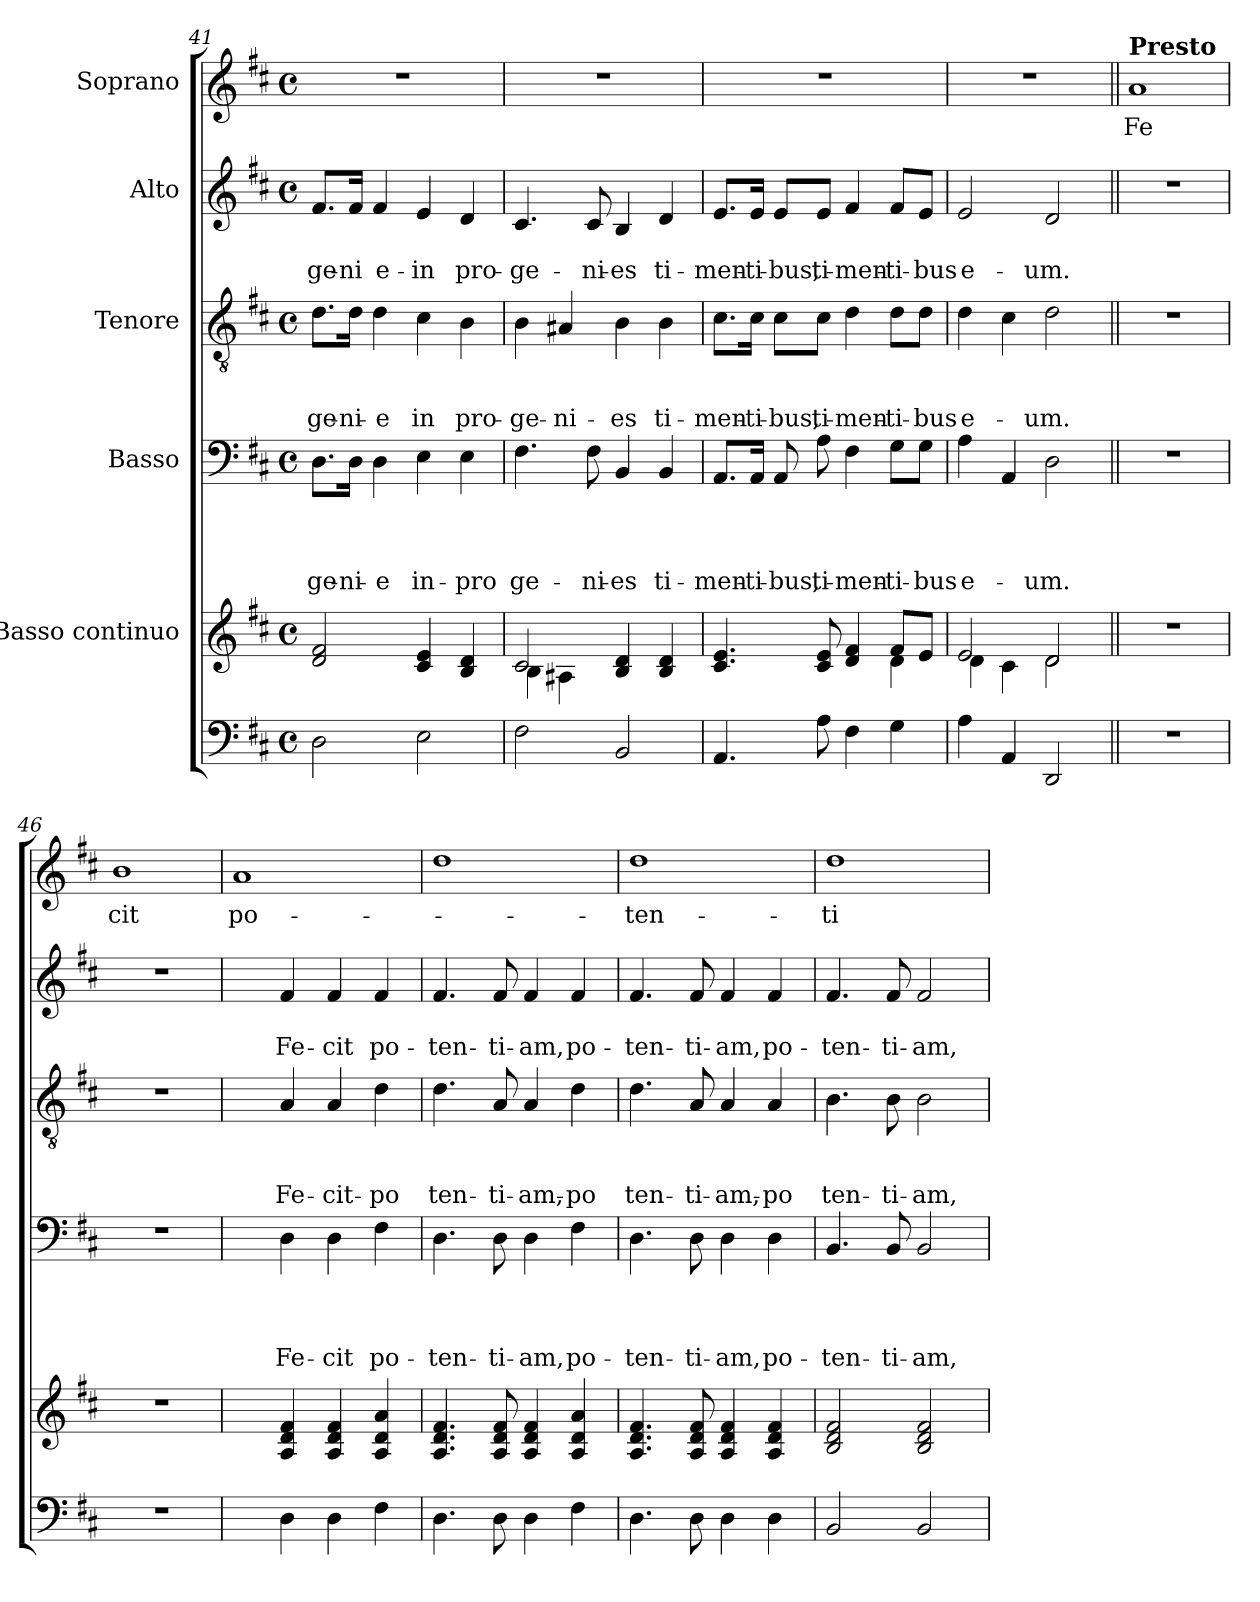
**kern	**kern	**kern	**text	**text	**text	**text	**kern	**text	**text	**text	**kern	**text	**text	**kern	**text
*part6	*part5	*part4	*part4	*part4	*part4	*part4	*part3	*part3	*part3	*part3	*part2	*part2	*part2	*part1	*part1
*staff6	*staff5	*staff4	*staff4	*staff4	*staff4	*staff4	*staff3	*staff3	*staff3	*staff3	*staff2	*staff2	*staff2	*staff1	*staff1
*	*I"Basso continuo	*I"Basso	*	*	*	*	*I"Tenore	*	*	*	*I"Alto	*	*	*I"Soprano	*
!!LO:PB:g=z
*clefF4	*clefG2	*clefF4	*	*	*	*	*clefGv2	*	*	*	*clefG2	*	*	*clefG2	*
*k[f#c#]	*k[f#c#]	*k[f#c#]	*	*	*	*	*k[f#c#]	*	*	*	*k[f#c#]	*	*	*k[f#c#]	*
*D:	*D:	*D:	*	*	*	*	*D:	*	*	*	*D:	*	*	*D:	*
*M4/4	*M4/4	*M4/4	*	*	*	*	*M4/4	*	*	*	*M4/4	*	*	*M4/4	*
*met(c)	*met(c)	*met(c)	*	*	*	*	*met(c)	*	*	*	*met(c)	*	*	*met(c)	*
=41	=41	=41	=41	=41	=41	=41	=41	=41	=41	=41	=41	=41	=41	=41	=41
!	!	!	!	!	!	!LO:LY:b	!	!	!	!LO:LY:b	!	!	!LO:LY:b	!	!
2D\	2d/ 2f#/	8.D\L	.	.	.	-ge-	8.d\L	.	.	-ge-	8.f#/L	.	-ge-	1r	.
!	!	!	!	!	!	!LO:LY:b	!	!	!	!LO:LY:b	!	!	!LO:LY:b	!	!
.	.	16D\Jk	.	.	.	-ni-	16d\Jk	.	.	-ni-	16f#/Jk	.	-ni	.	.
!	!	!	!	!	!	!LO:LY:b	!	!	!	!LO:LY:b	!	!	!LO:LY:b	!	!
.	.	4D\	.	.	.	-e	4d\	.	.	-e	4f#/	.	e-	.	.
!	!	!	!	!	!	!LO:LY:b	!	!	!	!LO:LY:b	!	!	!LO:LY:b	!	!
2E\	4c#/ 4e/	4E\	.	.	.	in-	4c#\	.	.	in	4e/	.	-in	.	.
!	!	!	!	!	!	!LO:LY:b	!	!	!	!LO:LY:b	!	!	!LO:LY:b	!	!
.	4B/ 4d/	4E\	.	.	.	-pro	4B\	.	.	pro-	4d/	.	pro-	.	.
=42	=42	=42	=42	=42	=42	=42	=42	=42	=42	=42	=42	=42	=42	=42	=42
*	*^	*	*	*	*	*	*	*	*	*	*	*	*	*	*
!	!	!	!	!	!	!	!LO:LY:b	!	!	!	!LO:LY:b	!	!	!LO:LY:b	!	!
2F#\	2c#/	4B\	4.F#\	.	.	.	ge-	4B\	.	.	-ge-	4.c#/	.	-ge-	1r	.
!	!	!	!	!	!	!	!	!	!	!	!LO:LY:b	!	!	!	!	!
.	.	4A#X\	.	.	.	.	.	4A#X/	.	.	-ni-	.	.	.	.	.
!	!	!	!	!	!	!	!LO:LY:b	!	!	!	!	!	!	!LO:LY:b	!	!
.	.	.	8F#\	.	.	.	-ni-	.	.	.	.	8c#/	.	-ni-	.	.
!	!	!	!	!	!	!	!LO:LY:b	!	!	!	!LO:LY:b	!	!	!LO:LY:b	!	!
2BB/	4B/ 4d/	2ryy	4BB/	.	.	.	-es	4B\	.	.	-es	4B/	.	-es	.	.
!	!	!	!	!	!	!	!LO:LY:b	!	!	!	!LO:LY:b	!	!	!LO:LY:b	!	!
.	4B/ 4d/	.	4BB/	.	.	.	ti-	4B\	.	.	ti-	4d/	.	ti-	.	.
=43	=43	=43	=43	=43	=43	=43	=43	=43	=43	=43	=43	=43	=43	=43	=43	=43
*	*	*	*	*	*	*	*	*	*	*	*	*	*	*	*MM200	*
!	!	!	!	!	!	!	!LO:LY:b	!	!	!	!LO:LY:b	!	!	!LO:LY:b	!	!
4.AA/	4.c#/ 4.e/	2.ryy	8.AA/L	.	.	.	-men-	8.c#\L	.	.	-men-	8.e/L	.	-men-	1r	.
!	!	!	!	!	!	!	!LO:LY:b	!	!	!	!LO:LY:b	!	!	!LO:LY:b	!	!
.	.	.	16AA/Jk	.	.	.	-ti-	16c#\Jk	.	.	-ti-	16e/Jk	.	-ti-	.	.
!	!	!	!	!	!	!	!LO:LY:b	!	!	!	!LO:LY:b	!	!	!LO:LY:b	!	!
.	.	.	8AA/	.	.	.	-bus,	8c#\L	.	.	-bus,	8e/L	.	-bus,	.	.
!	!	!	!	!	!	!	!LO:LY:b	!	!	!	!LO:LY:b	!	!	!LO:LY:b	!	!
8A\	8c#/ 8e/	.	8A\	.	.	.	ti-	8c#\J	.	.	ti-	8e/J	.	ti-	.	.
!	!	!	!	!	!	!	!LO:LY:b	!	!	!	!LO:LY:b	!	!	!LO:LY:b	!	!
4F#\	4d/ 4f#/	.	4F#\	.	.	.	-men-	4d\	.	.	-men-	4f#/	.	-men-	.	.
!	!	!	!	!	!	!	!LO:LY:b	!	!	!	!LO:LY:b	!	!	!LO:LY:b	!	!
4G\	8f#/L	4d\	8G\L	.	.	.	-ti-	8d\L	.	.	-ti-	8f#/L	.	-ti-	.	.
!	!	!	!	!	!	!	!LO:LY:b	!	!	!	!LO:LY:b	!	!	!LO:LY:b	!	!
.	8e/J	.	8G\J	.	.	.	-bus	8d\J	.	.	-bus	8e/J	.	-bus	.	.
=44	=44	=44	=44	=44	=44	=44	=44	=44	=44	=44	=44	=44	=44	=44	=44	=44
!	!	!	!	!	!	!	!LO:LY:b	!	!	!	!LO:LY:b	!	!	!LO:LY:b	!	!
4A\	2e/	4d\	4A\	.	.	.	e-	4d\	.	.	e-	2e/	.	e-	1r	.
4AA/	.	4c#\	4AA/	.	.	.	.	4c#\	.	.	.	.	.	.	.	.
!	!	!	!	!	!	!	!LO:LY:b	!	!	!	!LO:LY:b	!	!	!LO:LY:b	!	!
2DD/	2d/	2d\	2D\	.	.	.	-um.	2d\	.	.	-um.	2d/	.	-um.	.	.
=45||	=45||	=45||	=45||	=45||	=45||	=45||	=45||	=45||	=45||	=45||	=45||	=45||	=45||	=45||	=45||	=45||
!	!	!	!	!	!	!	!	!	!	!	!	!	!	!	!LO:TX:a:B:t=Presto	!
!	!	!	!	!	!	!	!	!	!	!	!	!	!	!	!	!LO:LY:b
*	*v	*v	*	*	*	*	*	*	*	*	*	*	*	*	*	*
1r	1r	1r	.	.	.	.	1r	.	.	.	1r	.	.	1a	Fe
=46	=46	=46	=46	=46	=46	=46	=46	=46	=46	=46	=46	=46	=46	=46	=46
!	!	!	!	!	!	!	!	!	!	!	!	!	!	!	!LO:LY:b
1r	1r	1r	.	.	.	.	1r	.	.	.	1r	.	.	1b	cit
!!LO:LB:g=z
=47	=47	=47	=47	=47	=47	=47	=47	=47	=47	=47	=47	=47	=47	=47	=47
!	!	!	!	!	!	!	!	!	!	!	!	!	!	!	!LO:LY:b
4ryy	4ryy	4ryy	.	.	.	.	4ryy	.	.	.	4ryy	.	.	1a	po-
!	!	!	!	!	!	!LO:LY:b	!	!	!	!LO:LY:b	!	!	!LO:LY:b	!	!
4D\	4A/ 4d/ 4f#/	4D\	.	.	.	Fe-	4A/	.	.	Fe-	4f#/	.	Fe-	.	.
!	!	!	!	!	!	!LO:LY:b	!	!	!	!LO:LY:b	!	!	!LO:LY:b	!	!
4D\	4A/ 4d/ 4f#/	4D\	.	.	.	-cit	4A/	.	.	-cit-	4f#/	.	-cit	.	.
!	!	!	!	!	!	!LO:LY:b	!	!	!	!LO:LY:b	!	!	!LO:LY:b	!	!
4F#\	4A/ 4d/ 4a/	4F#\	.	.	.	po-	4d\	.	.	-po	4f#/	.	po-	.	.
=48	=48	=48	=48	=48	=48	=48	=48	=48	=48	=48	=48	=48	=48	=48	=48
!	!	!	!	!	!	!LO:LY:b	!	!	!	!LO:LY:b	!	!	!LO:LY:b	!	!
4.D\	4.A/ 4.d/ 4.f#/	4.D\	.	.	.	-ten-	4.d\	.	.	ten-	4.f#/	.	-ten-	1dd	.
!	!	!	!	!	!	!LO:LY:b	!	!	!	!LO:LY:b	!	!	!LO:LY:b	!	!
8D\	8A/ 8d/ 8f#/	8D\	.	.	.	-ti-	8A/	.	.	-ti-	8f#/	.	-ti-	.	.
!	!	!	!	!	!	!LO:LY:b	!	!	!	!LO:LY:b	!	!	!LO:LY:b	!	!
4D\	4A/ 4d/ 4f#/	4D\	.	.	.	-am,	4A/	.	.	-am,-	4f#/	.	-am,	.	.
!	!	!	!	!	!	!LO:LY:b	!	!	!	!LO:LY:b	!	!	!LO:LY:b	!	!
4F#\	4A/ 4d/ 4a/	4F#\	.	.	.	po-	4d\	.	.	-po	4f#/	.	po-	.	.
=49	=49	=49	=49	=49	=49	=49	=49	=49	=49	=49	=49	=49	=49	=49	=49
!	!	!	!	!	!	!LO:LY:b	!	!	!	!LO:LY:b	!	!	!LO:LY:b	!	!LO:LY:b
4.D\	4.A/ 4.d/ 4.f#/	4.D\	.	.	.	-ten-	4.d\	.	.	ten-	4.f#/	.	-ten-	1dd	-ten-
!	!	!	!	!	!	!LO:LY:b	!	!	!	!LO:LY:b	!	!	!LO:LY:b	!	!
8D\	8A/ 8d/ 8f#/	8D\	.	.	.	-ti-	8A/	.	.	-ti-	8f#/	.	-ti-	.	.
!	!	!	!	!	!	!LO:LY:b	!	!	!	!LO:LY:b	!	!	!LO:LY:b	!	!
4D\	4A/ 4d/ 4f#/	4D\	.	.	.	-am,	4A/	.	.	-am,-	4f#/	.	-am,	.	.
!	!	!	!	!	!	!LO:LY:b	!	!	!	!LO:LY:b	!	!	!LO:LY:b	!	!
4D\	4A/ 4d/ 4f#/	4D\	.	.	.	po-	4A/	.	.	-po	4f#/	.	po-	.	.
=50	=50	=50	=50	=50	=50	=50	=50	=50	=50	=50	=50	=50	=50	=50	=50
!	!	!	!	!	!	!LO:LY:b	!	!	!	!LO:LY:b	!	!	!LO:LY:b	!	!LO:LY:b
2BB/	2B/ 2d/ 2f#/	4.BB/	.	.	.	-ten-	4.B\	.	.	ten-	4.f#/	.	-ten-	1dd	-ti-
!	!	!	!	!	!	!LO:LY:b	!	!	!	!LO:LY:b	!	!	!LO:LY:b	!	!
.	.	8BB/	.	.	.	-ti-	8B\	.	.	-ti-	8f#/	.	-ti-	.	.
!	!	!	!	!	!	!LO:LY:b	!	!	!	!LO:LY:b	!	!	!LO:LY:b	!	!
2BB/	2B/ 2d/ 2f#/	2BB/	.	.	.	-am,	2B\	.	.	-am,	2f#/	.	-am,	.	.
=	=	=	=	=	=	=	=	=	=	=	=	=	=	=	=
*-	*-	*-	*-	*-	*-	*-	*-	*-	*-	*-	*-	*-	*-	*-	*-
